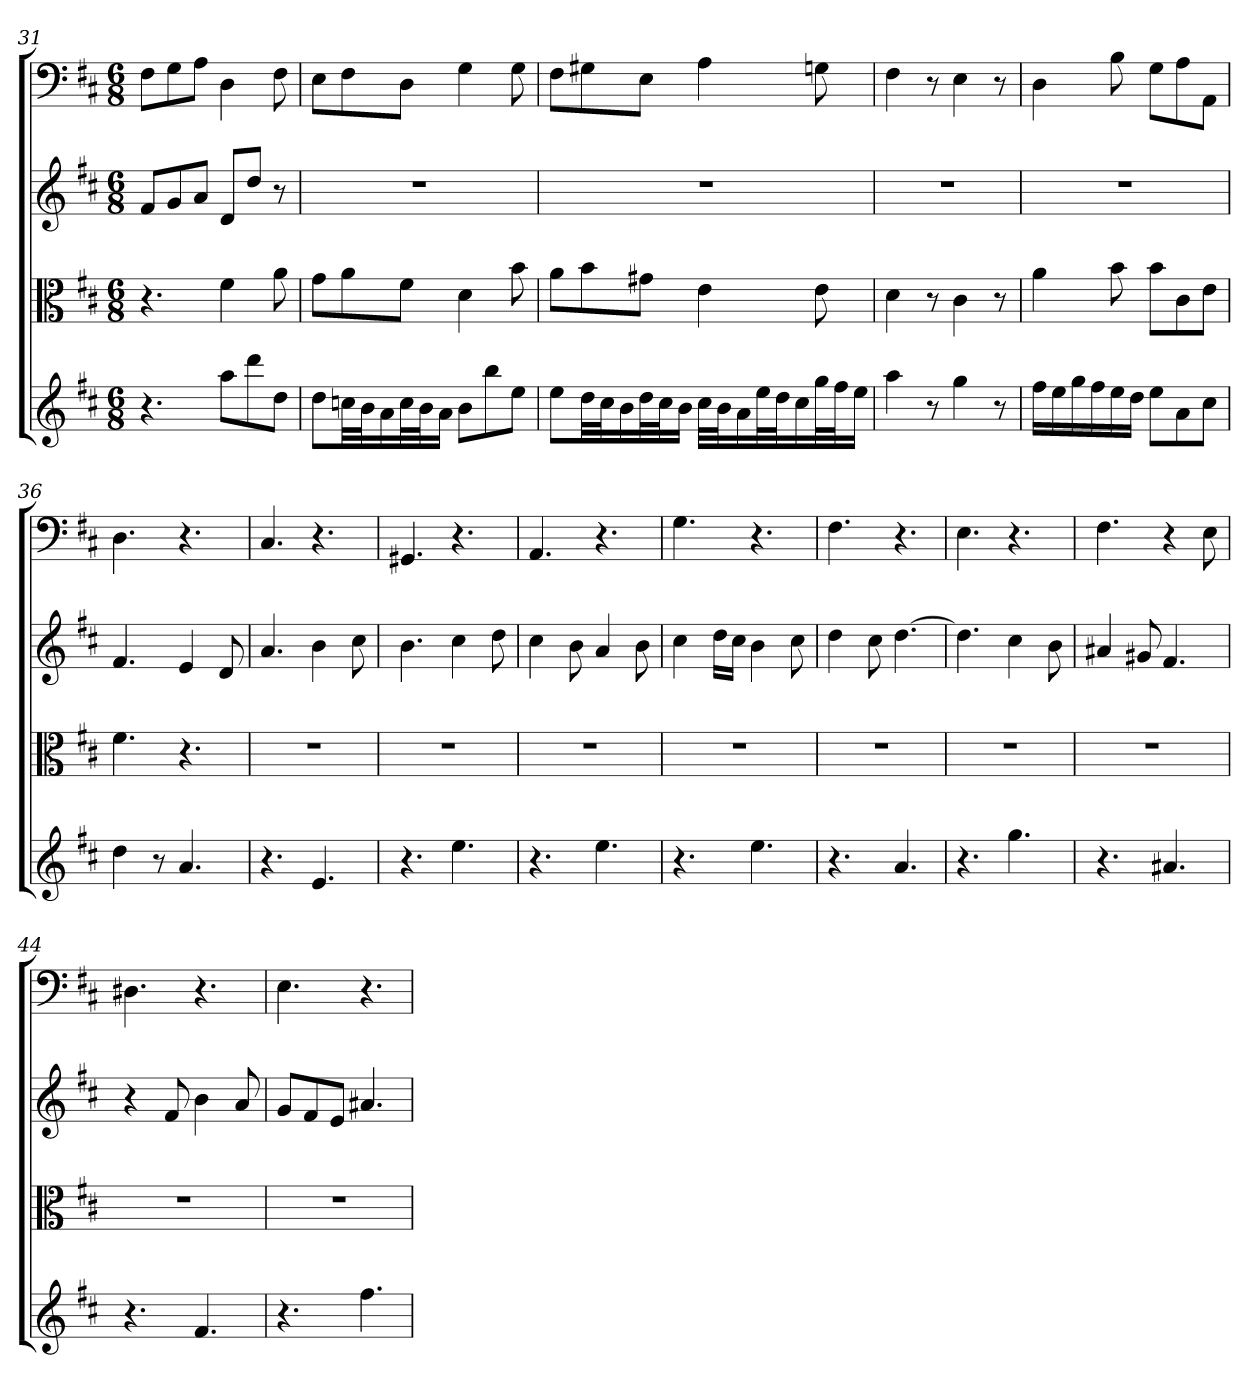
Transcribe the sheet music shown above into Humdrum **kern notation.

**kern	**kern	**kern	**kern
*part4	*part3	*part2	*part1
*staff4	*staff3	*staff2	*staff1
*	*clefC3	*	*clefF4
*k[f#c#]	*k[f#c#]	*k[f#c#]	*k[f#c#]
*D:	*D:	*D:	*D:
*M6/8	*M6/8	*M6/8	*M6/8
=31	=31	=31	=31
4.r	4.r	8f#L	8F#\L
.	.	8g	8G\
.	.	8aJ	8A\J
8aaL	4f#	8dL	4D
8ddd	.	8ddJ	.
8ddJ	8a	8r	8F#
=32	=32	=32	=32
8ddL	8g\L	2.r	8E\L
32ccnLL	8a\	.	8F#\
32bJ	.	.	.
16a	.	.	.
32ccL	8f#\J	.	8D\J
32bJ	.	.	.
16aJJ	.	.	.
8bL	4d	.	4G
8bb	.	.	.
8eeJ	8b	.	8G
=33	=33	=33	=33
8eeL	8a\L	2.r	8F#\L
32ddLL	8b\	.	8G#X\
32cc#J	.	.	.
16b	.	.	.
32ddL	8g#X\J	.	8E\J
32cc#J	.	.	.
16bJJ	.	.	.
32cc#LLL	4e	.	4A
32bJ	.	.	.
16a	.	.	.
32eeL	.	.	.
32ddJ	.	.	.
16cc#	.	.	.
32ggL	8e	.	8Gn
32ff#J	.	.	.
16eeJJ	.	.	.
=34	=34	=34	=34
4aa	4d	2.r	4F#
8r	8r	.	8r
4gg	4c#	.	4E
8r	8r	.	8r
=35	=35	=35	=35
16ff#LL	4a	2.r	4D
16ee	.	.	.
16gg	.	.	.
16ff#	.	.	.
16ee	8b	.	8B
16ddJJ	.	.	.
8eeL	8b\L	.	8G\L
8a	8c#\	.	8A\
8cc#J	8e\J	.	8AA\J
=36	=36	=36	=36
4dd	4.f#	4.f#	4.D
8r	.	.	.
4.a	4.r	4e	4.r
.	.	8d	.
=37	=37	=37	=37
4.r	2.r	4.a	4.C#
4.e	.	4b	4.r
.	.	8cc#	.
=38	=38	=38	=38
4.r	2.r	4.b	4.GG#X
4.ee	.	4cc#	4.r
.	.	8dd	.
=39	=39	=39	=39
4.r	2.r	4cc#	4.AA
.	.	8b	.
4.ee	.	4a	4.r
.	.	8b	.
=40	=40	=40	=40
4.r	2.r	4cc#	4.G
.	.	16ddLL	.
.	.	16cc#JJ	.
4.ee	.	4b	4.r
.	.	8cc#	.
=41	=41	=41	=41
4.r	2.r	4dd	4.F#
.	.	8cc#	.
4.a	.	[4.dd	4.r
=42	=42	=42	=42
4.r	2.r	4.dd]	4.E
4.gg	.	4cc#	4.r
.	.	8b	.
=43	=43	=43	=43
4.r	2.r	4a#X	4.F#
.	.	8g#X	.
4.a#X	.	4.f#	4r
.	.	.	8E
=44	=44	=44	=44
4.r	2.r	4r	4.D#X
.	.	8f#	.
4.f#	.	4b	4.r
.	.	8a	.
=45	=45	=45	=45
4.r	2.r	8gL	4.E
.	.	8f#	.
.	.	8eJ	.
4.ff#	.	4.a#X	4.r
=	=	=	=
*-	*-	*-	*-
